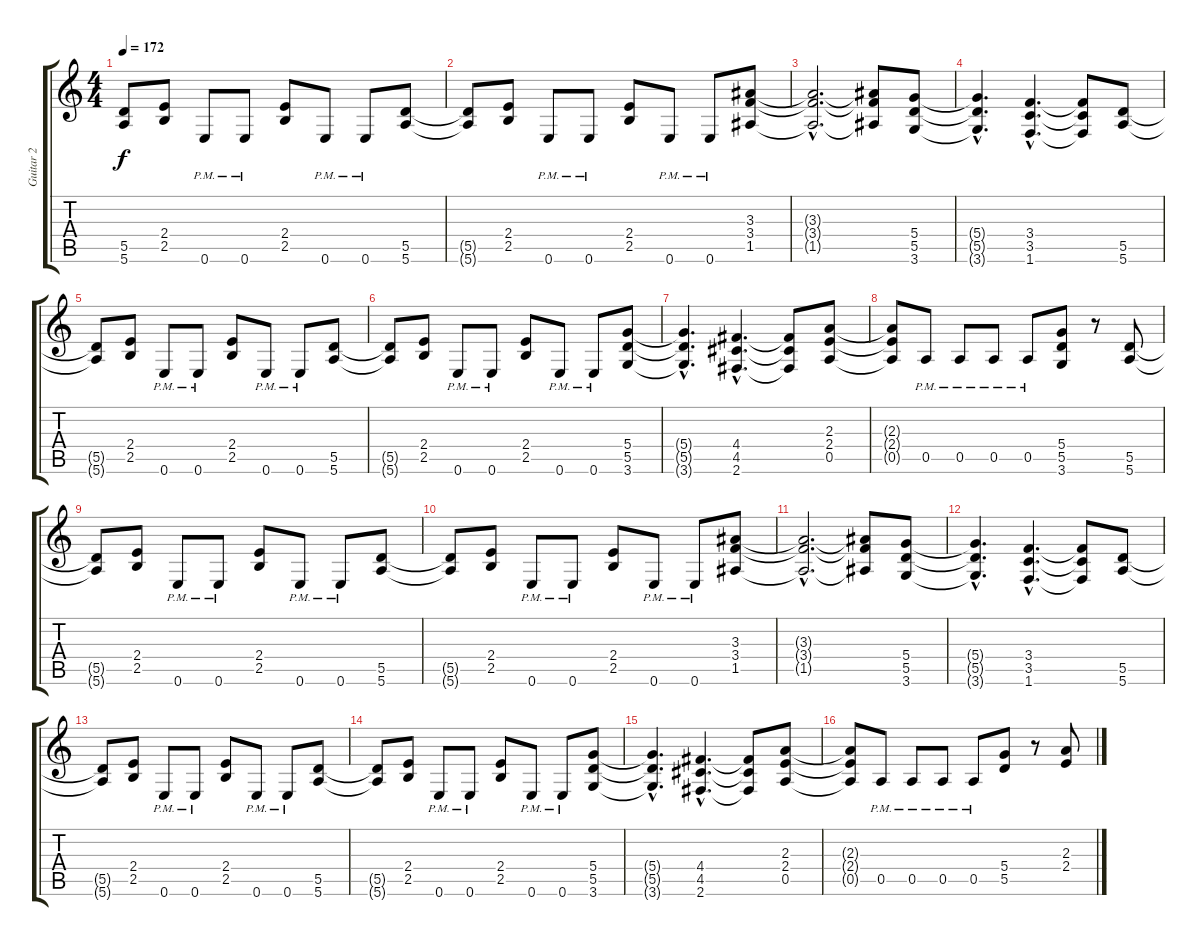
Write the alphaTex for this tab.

\track ("Guitar 2" "Guitar 2") {instrument overdrivenguitar}
\staff {score tabs}
\tuning (E4 B3 G3 D3 A2 E2) {hide}
\ts (4 4)
\tempo 172
\clef g2
\ks c
(5.5{t} 5.6{t}).8{dy f} (2.4 2.5).8 0.6{pm}.8 0.6{pm}.8 (2.4 2.5).8 0.6{pm}.8 0.6{pm}.8 (5.5 5.6).8 |
(5.5{t} 5.6{t}).8 (2.4 2.5).8 0.6{pm}.8 0.6{pm}.8 (2.4 2.5).8 0.6{pm}.8 0.6{pm}.8 (3.3 3.4 1.5).8 |
(3.3{hac t} 3.4{hac t} 1.5{hac t}).2{d} (3.3{t} 3.4{t} 1.5{t}).8 (5.4 5.5 3.6).8 |
(5.4{hac t} 5.5{hac t} 3.6{hac t}).4{d} (3.4{hac} 3.5{hac} 1.6{hac}).4{d} (3.4{t} 3.5{t} 1.6{t}).8 (5.5 5.6).8 |
(5.5{t} 5.6{t}).8 (2.4 2.5).8 0.6{pm}.8 0.6{pm}.8 (2.4 2.5).8 0.6{pm}.8 0.6{pm}.8 (5.5 5.6).8 |
(5.5{t} 5.6{t}).8 (2.4 2.5).8 0.6{pm}.8 0.6{pm}.8 (2.4 2.5).8 0.6{pm}.8 0.6{pm}.8 (5.4 5.5 3.6).8 |
(5.4{hac t} 5.5{hac t} 3.6{hac t}).4{d} (4.4{hac} 4.5{hac} 2.6{hac}).4{d} (4.4{t} 4.5{t} 2.6{t}).8 (2.3 2.4 0.5).8 |
(2.3{t} 2.4{t} 0.5{t}).8 0.5{pm}.8 0.5{pm}.8 0.5{pm}.8 0.5{pm}.8 (5.4 5.5 3.6).8 r.8 (5.5 5.6).8 |
(5.5{t} 5.6{t}).8 (2.4 2.5).8 0.6{pm}.8 0.6{pm}.8 (2.4 2.5).8 0.6{pm}.8 0.6{pm}.8 (5.5 5.6).8 |
(5.5{t} 5.6{t}).8 (2.4 2.5).8 0.6{pm}.8 0.6{pm}.8 (2.4 2.5).8 0.6{pm}.8 0.6{pm}.8 (3.3 3.4 1.5).8 |
(3.3{hac t} 3.4{hac t} 1.5{hac t}).2{d} (3.3{t} 3.4{t} 1.5{t}).8 (5.4 5.5 3.6).8 |
(5.4{hac t} 5.5{hac t} 3.6{hac t}).4{d} (3.4{hac} 3.5{hac} 1.6{hac}).4{d} (3.4{t} 3.5{t} 1.6{t}).8 (5.5 5.6).8 |
(5.5{t} 5.6{t}).8 (2.4 2.5).8 0.6{pm}.8 0.6{pm}.8 (2.4 2.5).8 0.6{pm}.8 0.6{pm}.8 (5.5 5.6).8 |
(5.5{t} 5.6{t}).8 (2.4 2.5).8 0.6{pm}.8 0.6{pm}.8 (2.4 2.5).8 0.6{pm}.8 0.6{pm}.8 (5.4 5.5 3.6).8 |
(5.4{hac t} 5.5{hac t} 3.6{hac t}).4{d} (4.4{hac} 4.5{hac} 2.6{hac}).4{d} (4.4{t} 4.5{t} 2.6{t}).8 (2.3 2.4 0.5).8 |
(2.3{t} 2.4{t} 0.5{t}).8 0.5{pm}.8 0.5{pm}.8 0.5{pm}.8 0.5{pm}.8 (5.4 5.5).8 r.8 (2.3 2.4).8
